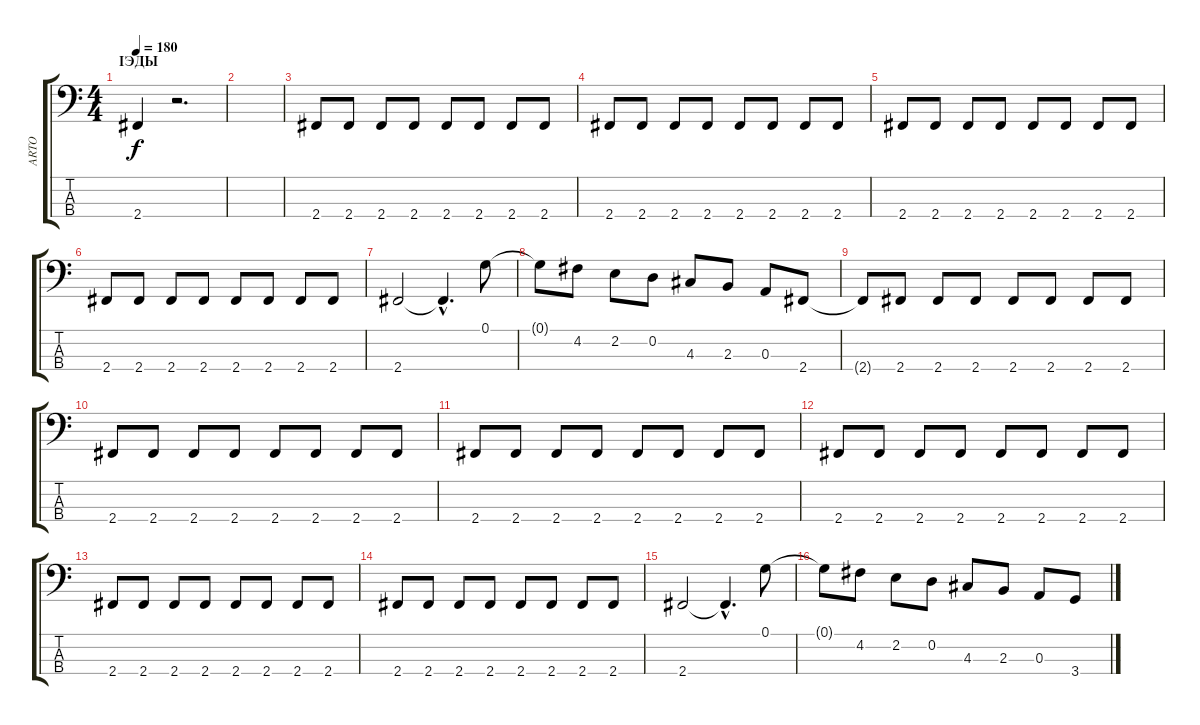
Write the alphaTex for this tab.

\track ("ARTO" "ARTO") {instrument electricbasspick}
\staff {score tabs}
\tuning (G2 D2 A1 E1) {hide}
\ts (4 4)
\section ("" "ІЭДЫ")
\tempo 180
\clef f4
\ks c
2.4.4{dy f instrument electricbasspick} r.2{d} |
|
2.4.8 2.4.8 2.4.8 2.4.8 2.4.8 2.4.8 2.4.8 2.4.8 |
2.4.8 2.4.8 2.4.8 2.4.8 2.4.8 2.4.8 2.4.8 2.4.8 |
2.4.8 2.4.8 2.4.8 2.4.8 2.4.8 2.4.8 2.4.8 2.4.8 |
2.4.8 2.4.8 2.4.8 2.4.8 2.4.8 2.4.8 2.4.8 2.4.8 |
2.4.2 2.4{hac t}.4{d} 0.1.8 |
0.1{t}.8 4.2.8 2.2.8 0.2.8 4.3.8 2.3.8 0.3.8 2.4.8 |
2.4{t}.8 2.4.8 2.4.8 2.4.8 2.4.8 2.4.8 2.4.8 2.4.8 |
2.4.8 2.4.8 2.4.8 2.4.8 2.4.8 2.4.8 2.4.8 2.4.8 |
2.4.8 2.4.8 2.4.8 2.4.8 2.4.8 2.4.8 2.4.8 2.4.8 |
2.4.8 2.4.8 2.4.8 2.4.8 2.4.8 2.4.8 2.4.8 2.4.8 |
2.4.8 2.4.8 2.4.8 2.4.8 2.4.8 2.4.8 2.4.8 2.4.8 |
2.4.8 2.4.8 2.4.8 2.4.8 2.4.8 2.4.8 2.4.8 2.4.8 |
2.4.2 2.4{hac t}.4{d} 0.1.8 |
0.1{t}.8 4.2.8 2.2.8 0.2.8 4.3.8 2.3.8 0.3.8 3.4.8
